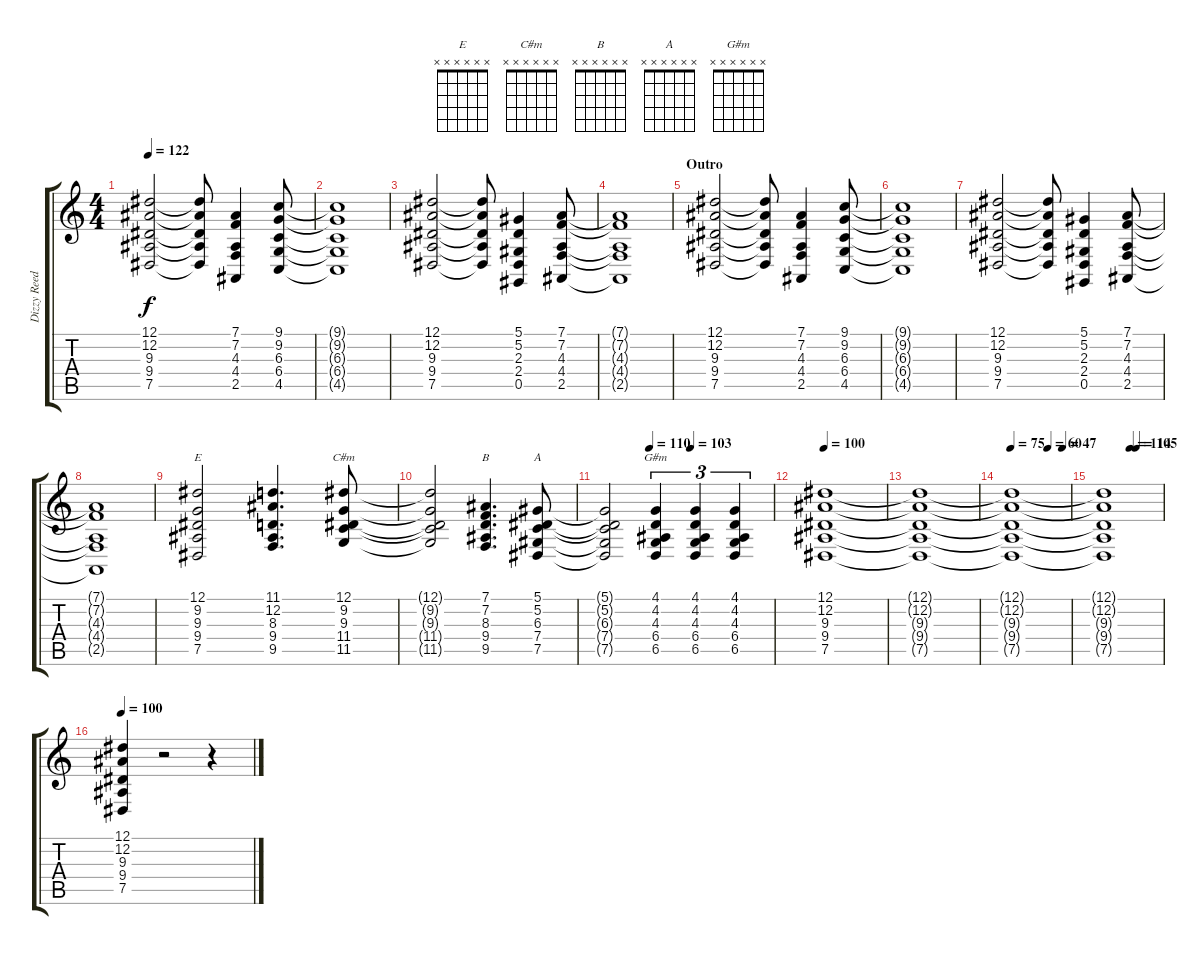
\track ("Dizzy Reed" "Dizzy Reed") {instrument churchorgan}
\staff {score tabs}
\tuning (Eb4 Bb3 Gb3 Db3 Ab2 Eb2) {hide}
\chord ("E" x x x x x x)
\chord ("C#m" x x x x x x)
\chord ("B" x x x x x x)
\chord ("A" x x x x x x)
\chord ("G#m" x x x x x x)
\ts (4 4)
\tempo 122
\clef g2
\ks c
(12.1 12.2 9.3 9.4 7.5).2{dy f} (12.1{t} 12.2{t} 9.3{t} 9.4{t} 7.5{t}).8 (7.1 7.2 4.3 4.4 2.5).4 (9.1 9.2 6.3 6.4 4.5).8 |
(9.1{t} 9.2{t} 6.3{t} 6.4{t} 4.5{t}).1 |
(12.1 12.2 9.3 9.4 7.5).2 (12.1{t} 12.2{t} 9.3{t} 9.4{t} 7.5{t}).8 (5.1 5.2 2.3 2.4 0.5).4 (7.1 7.2 4.3 4.4 2.5).8 |
(7.1{t} 7.2{t} 4.3{t} 4.4{t} 2.5{t}).1 |
\section ("" "Outro")
(12.1 12.2 9.3 9.4 7.5).2 (12.1{t} 12.2{t} 9.3{t} 9.4{t} 7.5{t}).8 (7.1 7.2 4.3 4.4 2.5).4 (9.1 9.2 6.3 6.4 4.5).8 |
(9.1{t} 9.2{t} 6.3{t} 6.4{t} 4.5{t}).1 |
(12.1 12.2 9.3 9.4 7.5).2 (12.1{t} 12.2{t} 9.3{t} 9.4{t} 7.5{t}).8 (5.1 5.2 2.3 2.4 0.5).4 (7.1 7.2 4.3 4.4 2.5).8 |
(7.1{t} 7.2{t} 4.3{t} 4.4{t} 2.5{t}).1 |
(12.1 9.2 9.3 9.4 7.5).2{ch "E"} (11.1 12.2 8.3 9.4 9.5).4{d} (12.1 9.2 9.3 11.4 11.5).8{ch "C#m"} |
(12.1{t} 9.2{t} 9.3{t} 11.4{t} 11.5{t}).2 (7.1 7.2 8.3 9.4 9.5).4{d ch "B"} (5.1 5.2 6.3 7.4 7.5).8{ch "A"} |
\tempo (110 0.25)
\tempo (103 0.5)
(5.1{t} 5.2{t} 6.3{t} 7.4{t} 7.5{t}).2 (4.1 4.2 4.3 6.4 6.5).4{tu (3 2) ch "G#m"} (4.1 4.2 4.3 6.4 6.5).4{tu (3 2)} (4.1 4.2 4.3 6.4 6.5).4{tu (3 2)} |
\tempo 100
(12.1 12.2 9.3 9.4 7.5).1 |
(12.1{t} 12.2{t} 9.3{t} 9.4{t} 7.5{t}).1 |
\tempo 75
\tempo (60 0.625)
\tempo (47 0.875)
(12.1{t} 12.2{t} 9.3{t} 9.4{t} 7.5{t}).1 |
\tempo (114 0.4583333333333333)
\tempo (105 0.5625)
(12.1{t} 12.2{t} 9.3{t} 9.4{t} 7.5{t}).1 |
\tempo 100
(12.1 12.2 9.3 9.4 7.5).4 r.2 r.4
